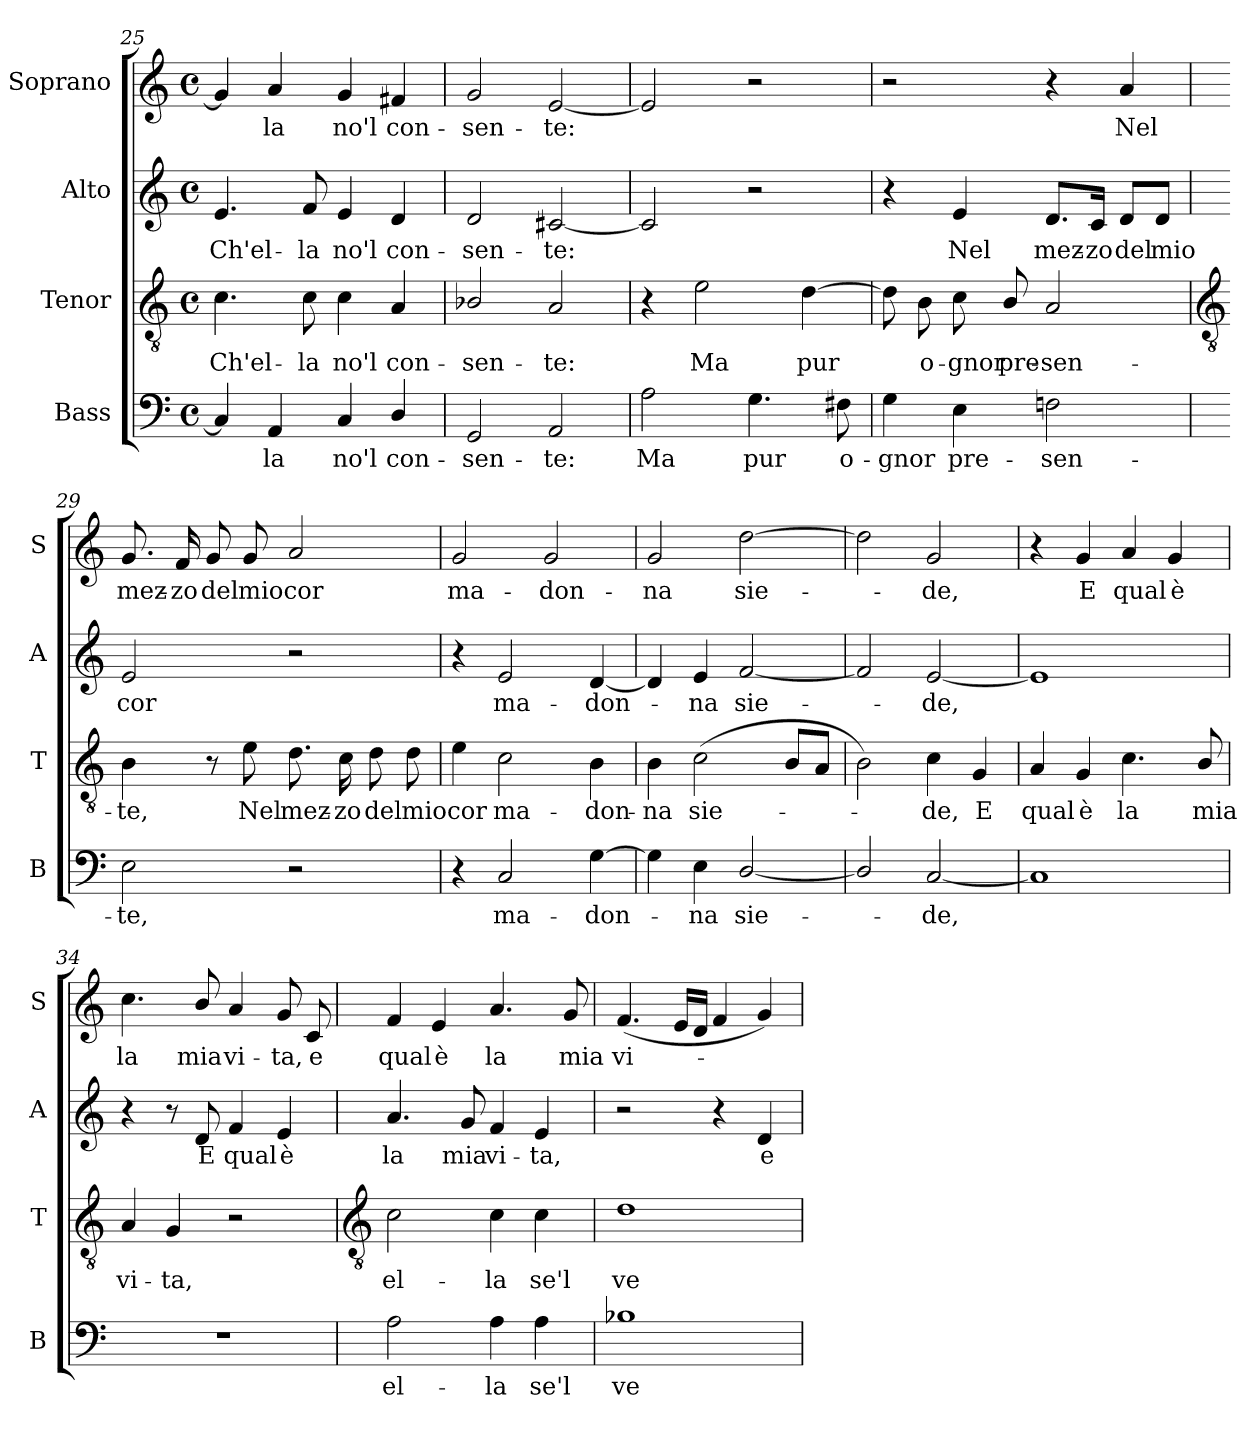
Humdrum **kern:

**kern	**text	**kern	**text	**kern	**text	**kern	**text
*part4	*part4	*part3	*part3	*part2	*part2	*part1	*part1
*staff4	*staff4	*staff3	*staff3	*staff2	*staff2	*staff1	*staff1
*I"Bass	*	*I"Tenor	*	*I"Alto	*	*I"Soprano	*
*I'B	*	*I'T	*	*I'A	*	*I'S	*
*clefF4	*	*clefGv2	*	*clefG2	*	*clefG2	*
*k[]	*	*k[]	*	*k[]	*	*k[]	*
*C:	*	*C:	*	*C:	*	*C:	*
*M4/4	*	*M4/4	*	*M4/4	*	*M4/4	*
*met(c)	*	*met(c)	*	*met(c)	*	*met(c)	*
=25	=25	=25	=25	=25	=25	=25	=25
!	!	!	!LO:LY:b	!	!LO:LY:b	!	!
4C]	.	4.c	Ch'el-	4.e	Ch'el-	4g]	.
!	!LO:LY:b	!	!	!	!	!	!LO:LY:b
4AA	la	.	.	.	.	4a	la
!	!	!	!LO:LY:b	!	!LO:LY:b	!	!
.	.	8c	-la	8f	-la	.	.
!	!LO:LY:b	!	!LO:LY:b	!	!LO:LY:b	!	!LO:LY:b
4C	no'l	4c	no'l	4e	no'l	4g	no'l
!	!LO:LY:b	!	!LO:LY:b	!	!LO:LY:b	!	!LO:LY:b
4D/	con-	4A	con-	4d	con-	4f#X	con-
=26	=26	=26	=26	=26	=26	=26	=26
!	!LO:LY:b	!	!LO:LY:b	!	!LO:LY:b	!	!LO:LY:b
2GG	-sen-	2B-X/	-sen-	2d	-sen-	2g	-sen-
!	!LO:LY:b	!	!LO:LY:b	!	!LO:LY:b	!	!LO:LY:b
2AA	-te:	2A	-te:	[2c#X	-te:	[2e	-te:
=27	=27	=27	=27	=27	=27	=27	=27
!	!LO:LY:b	!	!	!	!	!	!
2A	Ma	4r	.	2c#]	.	2e]	.
!	!	!	!LO:LY:b	!	!	!	!
.	.	2e	Ma	.	.	.	.
!	!LO:LY:b	!	!	!	!	!	!
4.G	pur	.	.	2r	.	2r	.
!	!	!	!LO:LY:b	!	!	!	!
.	.	[4d	pur	.	.	.	.
!	!LO:LY:b	!	!	!	!	!	!
8F#X	o-	.	.	.	.	.	.
=28	=28	=28	=28	=28	=28	=28	=28
!	!LO:LY:b	!	!	!	!	!	!
4G	-gnor	8d]	.	4r	.	2r	.
!	!	!	!LO:LY:b	!	!	!	!
.	.	8B	o-	.	.	.	.
!	!LO:LY:b	!	!LO:LY:b	!	!LO:LY:b	!	!
4E	pre-	8c	-gnor	4e	Nel	.	.
!	!	!	!LO:LY:b	!	!	!	!
.	.	8B/	pre-	.	.	.	.
!	!LO:LY:b	!	!LO:LY:b	!	!LO:LY:b	!	!
2Fn	-sen-	2A	-sen-	8.d/L	mez-	4r	.
!	!	!	!	!	!LO:LY:b	!	!
.	.	.	.	16c/Jk	-zo	.	.
!	!	!	!	!	!LO:LY:b	!	!LO:LY:b
.	.	.	.	8d/L	del	4a	Nel
!	!	!	!	!	!LO:LY:b	!	!
.	.	.	.	8d/J	mio	.	.
!!LO:LB:g=z
=29	=29	=29	=29	=29	=29	=29	=29
*	*	*clefGv2	*	*	*	*	*
!	!LO:LY:b	!	!LO:LY:b	!	!LO:LY:b	!	!LO:LY:b
2E	-te,	4B	-te,	2e	cor	8.g	mez-
!	!	!	!	!	!	!	!LO:LY:b
.	.	.	.	.	.	16f	-zo
!	!	!	!	!	!	!	!LO:LY:b
.	.	8r	.	.	.	8g	del
!	!	!	!LO:LY:b	!	!	!	!LO:LY:b
.	.	8e	Nel	.	.	8g	mio
!	!	!	!LO:LY:b	!	!	!	!LO:LY:b
2r	.	8.d	mez-	2r	.	2a	cor
!	!	!	!LO:LY:b	!	!	!	!
.	.	16c	-zo	.	.	.	.
!	!	!	!LO:LY:b	!	!	!	!
.	.	8d	del	.	.	.	.
!	!	!	!LO:LY:b	!	!	!	!
.	.	8d	mio	.	.	.	.
=30	=30	=30	=30	=30	=30	=30	=30
!	!	!	!LO:LY:b	!	!	!	!LO:LY:b
4r	.	4e	cor	4r	.	2g	ma-
!	!LO:LY:b	!	!LO:LY:b	!	!LO:LY:b	!	!
2C	ma-	2c	ma-	2e	ma-	.	.
!	!	!	!	!	!	!	!LO:LY:b
.	.	.	.	.	.	2g	-don-
!	!LO:LY:b	!	!LO:LY:b	!	!LO:LY:b	!	!
[4G	-don-	4B	-don-	[4d	-don-	.	.
=31	=31	=31	=31	=31	=31	=31	=31
!	!	!	!LO:LY:b	!	!	!	!LO:LY:b
4G]	.	4B	-na	4d]	.	2g	-na
!	!LO:LY:b	!	!LO:LY:b	!	!LO:LY:b	!	!
4E	na	(>2c	sie-	4e	na	.	.
!	!LO:LY:b	!	!	!	!LO:LY:b	!	!LO:LY:b
[2D/	sie-	.	.	[2f	sie-	[2dd	sie-
.	.	8BL	.	.	.	.	.
.	.	8AJ	.	.	.	.	.
=32	=32	=32	=32	=32	=32	=32	=32
2D/]	.	2B)	.	2f]	.	2dd]	.
!	!LO:LY:b	!	!LO:LY:b	!	!LO:LY:b	!	!LO:LY:b
[2C	de,	4c	de,	[2e	de,	2g	de,
!	!	!	!LO:LY:b	!	!	!	!
.	.	4G	E	.	.	.	.
=33	=33	=33	=33	=33	=33	=33	=33
!	!	!	!LO:LY:b	!	!	!	!
1C]	.	4A	qual	1e]	.	4r	.
!	!	!	!LO:LY:b	!	!	!	!LO:LY:b
.	.	4G	è	.	.	4g	E
!	!	!	!LO:LY:b	!	!	!	!LO:LY:b
.	.	4.c	la	.	.	4a	qual
!	!	!	!	!	!	!	!LO:LY:b
.	.	.	.	.	.	4g	è
!	!	!	!LO:LY:b	!	!	!	!
.	.	8B/	mia	.	.	.	.
=34	=34	=34	=34	=34	=34	=34	=34
!	!	!	!LO:LY:b	!	!	!	!LO:LY:b
1r	.	4A	vi-	4r	.	4.cc	la
!	!	!	!LO:LY:b	!	!	!	!
.	.	4G	-ta,	8r	.	.	.
!	!	!	!	!	!LO:LY:b	!	!LO:LY:b
.	.	.	.	8d	E	8b/	mia
!	!	!	!	!	!LO:LY:b	!	!LO:LY:b
.	.	2r	.	4f	qual	4a	vi-
!	!	!	!	!	!LO:LY:b	!	!LO:LY:b
.	.	.	.	4e	è	8g	-ta,
!	!	!	!	!	!	!	!LO:LY:b
.	.	.	.	.	.	8c	e
!!LO:LB:g=z
=35	=35	=35	=35	=35	=35	=35	=35
*	*	*clefGv2	*	*	*	*	*
!	!LO:LY:b	!	!LO:LY:b	!	!LO:LY:b	!	!LO:LY:b
2A	el-	2c	el-	4.a	la	4f	qual
!	!	!	!	!	!	!	!LO:LY:b
.	.	.	.	.	.	4e	è
!	!	!	!	!	!LO:LY:b	!	!
.	.	.	.	8g	mia	.	.
!	!LO:LY:b	!	!LO:LY:b	!	!LO:LY:b	!	!LO:LY:b
4A	-la	4c	-la	4f	vi-	4.a	la
!	!LO:LY:b	!	!LO:LY:b	!	!LO:LY:b	!	!
4A	se'l	4c	se'l	4e	-ta,	.	.
!	!	!	!	!	!	!	!LO:LY:b
.	.	.	.	.	.	8g	mia
=36	=36	=36	=36	=36	=36	=36	=36
!	!LO:LY:b	!	!LO:LY:b	!	!	!	!LO:LY:b
1B-X	ve-	1d	ve-	2r	.	(<4.f	vi-
.	.	.	.	.	.	16eLL	.
.	.	.	.	.	.	16dJJ	.
.	.	.	.	4r	.	4f	.
!	!	!	!	!	!LO:LY:b	!	!
.	.	.	.	4d	e	4g)	.
=	=	=	=	=	=	=	=
*-	*-	*-	*-	*-	*-	*-	*-
